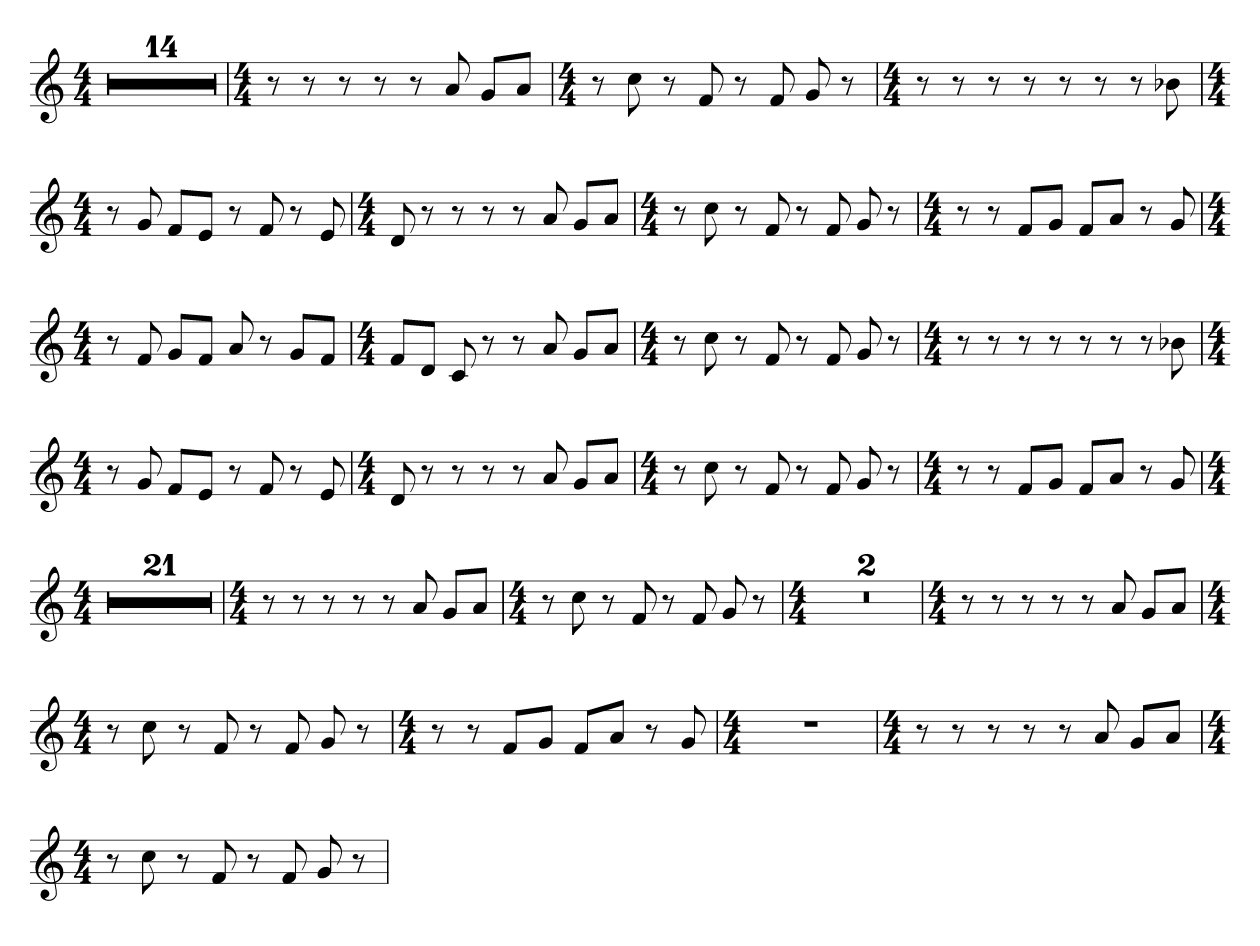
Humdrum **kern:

**kern
*part1
*staff1
*M4/4
=
1r
=
*M4/4
1r
=
*M4/4
1r
=
*M4/4
1r
=
*M4/4
1r
=
*M4/4
1r
=
*M4/4
1r
=
*M4/4
1r
=
*M4/4
1r
=
*M4/4
1r
=
*M4/4
1r
=
*M4/4
1r
=
*M4/4
1r
=
*M4/4
1r
=
*M4/4
8r
8r
8r
8r
8r
8a
8gL
8aJ
=
*M4/4
8r
8cc
8r
8f
8r
8f
8g
8r
=
*M4/4
8r
8r
8r
8r
8r
8r
8r
8b-X
=
*M4/4
8r
8g
8fL
8eJ
8r
8f
8r
8e
=
*M4/4
8d
8r
8r
8r
8r
8a
8gL
8aJ
=
*M4/4
8r
8cc
8r
8f
8r
8f
8g
8r
=
*M4/4
8r
8r
8fL
8gJ
8fL
8aJ
8r
8g
=
*M4/4
8r
8f
8gL
8fJ
8a
8r
8gL
8fJ
=
*M4/4
8fL
8dJ
8c
8r
8r
8a
8gL
8aJ
=
*M4/4
8r
8cc
8r
8f
8r
8f
8g
8r
=
*M4/4
8r
8r
8r
8r
8r
8r
8r
8b-X
=
*M4/4
8r
8g
8fL
8eJ
8r
8f
8r
8e
=
*M4/4
8d
8r
8r
8r
8r
8a
8gL
8aJ
=
*M4/4
8r
8cc
8r
8f
8r
8f
8g
8r
=
*M4/4
8r
8r
8fL
8gJ
8fL
8aJ
8r
8g
=
*M4/4
1r
=
*M4/4
1r
=
*M4/4
1r
=
*M4/4
1r
=
*M4/4
1r
=
*M4/4
1r
=
*M4/4
1r
=
*M4/4
1r
=
*M4/4
1r
=
*M4/4
1r
=
*M4/4
1r
=
*M4/4
1r
=
*M4/4
1r
=
*M4/4
1r
=
*M4/4
1r
=
*M4/4
1r
=
*M4/4
1r
=
*M4/4
1r
=
*M4/4
1r
=
*M4/4
1r
=
*M4/4
1r
=
*M4/4
8r
8r
8r
8r
8r
8a
8gL
8aJ
=
*M4/4
8r
8cc
8r
8f
8r
8f
8g
8r
=
*M4/4
1r
=
*M4/4
1r
=
*M4/4
8r
8r
8r
8r
8r
8a
8gL
8aJ
=
*M4/4
8r
8cc
8r
8f
8r
8f
8g
8r
=
*M4/4
8r
8r
8fL
8gJ
8fL
8aJ
8r
8g
=
*M4/4
1r
=
*M4/4
8r
8r
8r
8r
8r
8a
8gL
8aJ
=
*M4/4
8r
8cc
8r
8f
8r
8f
8g
8r
=
*-
